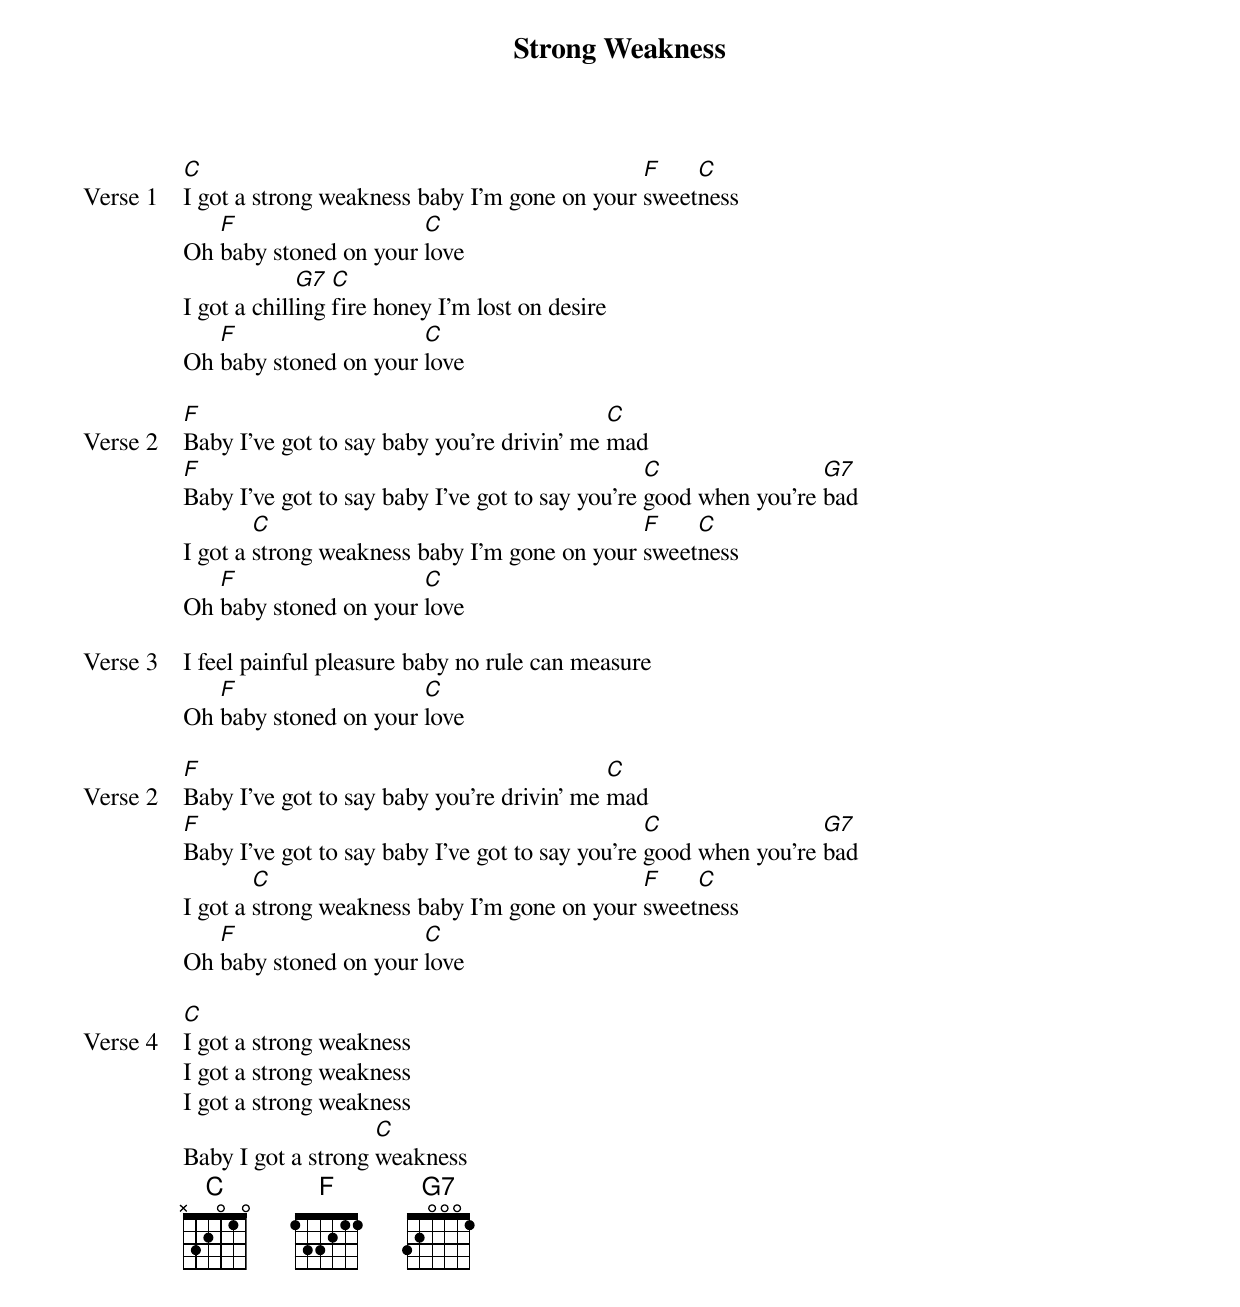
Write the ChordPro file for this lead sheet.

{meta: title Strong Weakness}
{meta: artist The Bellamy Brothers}
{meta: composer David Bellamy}

{start_of_verse: Verse 1}
[C]I got a strong weakness baby I'm gone on your [F]sweet[C]ness
Oh [F]baby stoned on your [C]love
I got a chill[G7]ing [C]fire honey I'm lost on desire
Oh [F]baby stoned on your [C]love
{end_of_verse}

{start_of_verse: Verse 2}
[F]Baby I've got to say baby you're drivin' me [C]mad
[F]Baby I've got to say baby I've got to say you're [C]good when you're [G7]bad
I got a [C]strong weakness baby I'm gone on your [F]sweet[C]ness
Oh [F]baby stoned on your [C]love
{end_of_verse}

{start_of_verse: Verse 3}
I feel painful pleasure baby no rule can measure
Oh [F]baby stoned on your [C]love
{end_of_verse}

{start_of_verse: Verse 2}
[F]Baby I've got to say baby you're drivin' me [C]mad
[F]Baby I've got to say baby I've got to say you're [C]good when you're [G7]bad
I got a [C]strong weakness baby I'm gone on your [F]sweet[C]ness
Oh [F]baby stoned on your [C]love
{end_of_verse}

{start_of_verse: Verse 4}
[C]I got a strong weakness
I got a strong weakness
I got a strong weakness
Baby I got a strong [C]weakness
{end_of_verse}
